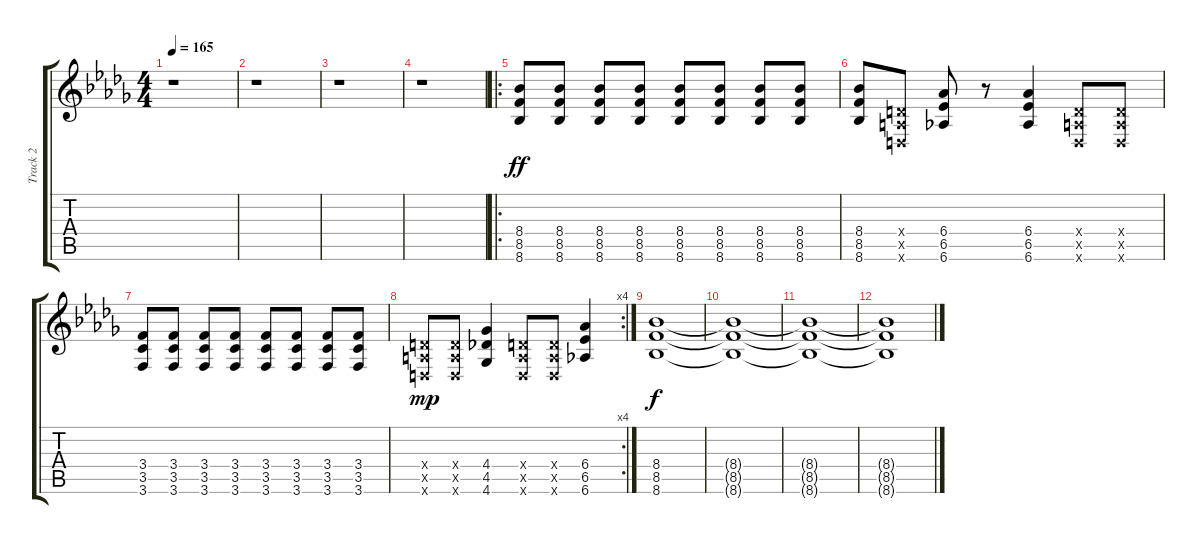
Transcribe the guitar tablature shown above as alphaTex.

\track ("Track 2" "Track 2") {instrument overdrivenguitar}
\staff {score tabs}
\tuning (E4 B3 G3 D3 A2 D2) {hide}
\ts (4 4)
\tempo 165
\clef g2
\ks db
r.1{dy f} |
r.1 |
r.1 |
r.1 |
\ro
(8.4 8.5 8.6).8{dy ff} (8.4 8.5 8.6).8 (8.4 8.5 8.6).8 (8.4 8.5 8.6).8 (8.4 8.5 8.6).8 (8.4 8.5 8.6).8 (8.4 8.5 8.6).8 (8.4 8.5 8.6).8 |
(8.4 8.5 8.6).8 (0.4{x} 0.5{x} 0.6{x}).8 (6.4 6.5 6.6).8 r.8 (6.4 6.5 6.6).4 (0.4{x} 0.5{x} 0.6{x}).8 (0.4{x} 0.5{x} 0.6{x}).8 |
(3.4 3.5 3.6).8 (3.4 3.5 3.6).8 (3.4 3.5 3.6).8 (3.4 3.5 3.6).8 (3.4 3.5 3.6).8 (3.4 3.5 3.6).8 (3.4 3.5 3.6).8 (3.4 3.5 3.6).8 |
\rc 4
(0.4{x} 0.5{x} 0.6{x}).8{dy mp} (0.4{x} 0.5{x} 0.6{x}).8 (4.4 4.5 4.6).4 (0.4{x} 0.5{x} 0.6{x}).8 (0.4{x} 0.5{x} 0.6{x}).8 (6.4 6.5 6.6).4 |
(8.4 8.5 8.6).1{dy f} |
(8.4{t} 8.5{t} 8.6{t}).1 |
(8.4{t} 8.5{t} 8.6{t}).1 |
(8.4{t} 8.5{t} 8.6{t}).1
